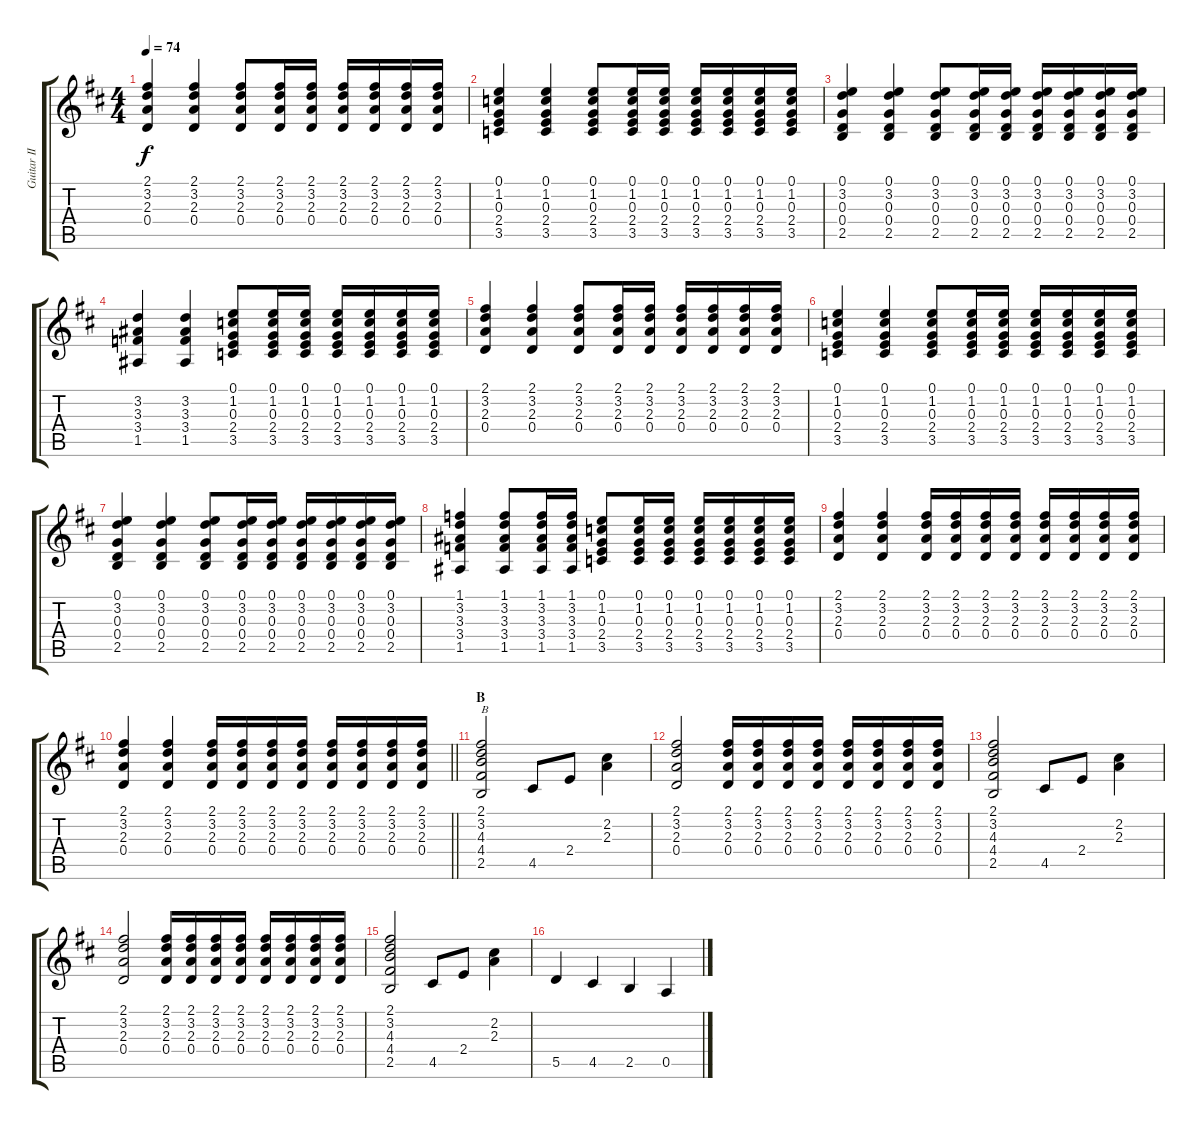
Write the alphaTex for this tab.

\track ("Guitar II" "Guitar II") {instrument electricguitarclean}
\staff {score tabs}
\tuning (E4 B3 G3 D3 A2 E2) {hide}
\ts (4 4)
\tempo 74
\clef g2
\ks d
(2.1 3.2 2.3 0.4).4{dy f} (2.1 3.2 2.3 0.4).4 (2.1 3.2 2.3 0.4).8 (2.1 3.2 2.3 0.4).16 (2.1 3.2 2.3 0.4).16 (2.1 3.2 2.3 0.4).16 (2.1 3.2 2.3 0.4).16 (2.1 3.2 2.3 0.4).16 (2.1 3.2 2.3 0.4).16 |
(0.1 1.2 0.3 2.4 3.5).4 (0.1 1.2 0.3 2.4 3.5).4 (0.1 1.2 0.3 2.4 3.5).8 (0.1 1.2 0.3 2.4 3.5).16 (0.1 1.2 0.3 2.4 3.5).16 (0.1 1.2 0.3 2.4 3.5).16 (0.1 1.2 0.3 2.4 3.5).16 (0.1 1.2 0.3 2.4 3.5).16 (0.1 1.2 0.3 2.4 3.5).16 |
(0.1 3.2 0.3 0.4 2.5).4 (0.1 3.2 0.3 0.4 2.5).4 (0.1 3.2 0.3 0.4 2.5).8 (0.1 3.2 0.3 0.4 2.5).16 (0.1 3.2 0.3 0.4 2.5).16 (0.1 3.2 0.3 0.4 2.5).16 (0.1 3.2 0.3 0.4 2.5).16 (0.1 3.2 0.3 0.4 2.5).16 (0.1 3.2 0.3 0.4 2.5).16 |
(3.2 3.3 3.4 1.5).4 (3.2 3.3 3.4 1.5).4 (0.1 1.2 0.3 2.4 3.5).8 (0.1 1.2 0.3 2.4 3.5).16 (0.1 1.2 0.3 2.4 3.5).16 (0.1 1.2 0.3 2.4 3.5).16 (0.1 1.2 0.3 2.4 3.5).16 (0.1 1.2 0.3 2.4 3.5).16 (0.1 1.2 0.3 2.4 3.5).16 |
(2.1 3.2 2.3 0.4).4 (2.1 3.2 2.3 0.4).4 (2.1 3.2 2.3 0.4).8 (2.1 3.2 2.3 0.4).16 (2.1 3.2 2.3 0.4).16 (2.1 3.2 2.3 0.4).16 (2.1 3.2 2.3 0.4).16 (2.1 3.2 2.3 0.4).16 (2.1 3.2 2.3 0.4).16 |
(0.1 1.2 0.3 2.4 3.5).4 (0.1 1.2 0.3 2.4 3.5).4 (0.1 1.2 0.3 2.4 3.5).8 (0.1 1.2 0.3 2.4 3.5).16 (0.1 1.2 0.3 2.4 3.5).16 (0.1 1.2 0.3 2.4 3.5).16 (0.1 1.2 0.3 2.4 3.5).16 (0.1 1.2 0.3 2.4 3.5).16 (0.1 1.2 0.3 2.4 3.5).16 |
(0.1 3.2 0.3 0.4 2.5).4 (0.1 3.2 0.3 0.4 2.5).4 (0.1 3.2 0.3 0.4 2.5).8 (0.1 3.2 0.3 0.4 2.5).16 (0.1 3.2 0.3 0.4 2.5).16 (0.1 3.2 0.3 0.4 2.5).16 (0.1 3.2 0.3 0.4 2.5).16 (0.1 3.2 0.3 0.4 2.5).16 (0.1 3.2 0.3 0.4 2.5).16 |
(1.1 3.2 3.3 3.4 1.5).4 (1.1 3.2 3.3 3.4 1.5).8 (1.1 3.2 3.3 3.4 1.5).16 (1.1 3.2 3.3 3.4 1.5).16 (0.1 1.2 0.3 2.4 3.5).8 (0.1 1.2 0.3 2.4 3.5).16 (0.1 1.2 0.3 2.4 3.5).16 (0.1 1.2 0.3 2.4 3.5).16 (0.1 1.2 0.3 2.4 3.5).16 (0.1 1.2 0.3 2.4 3.5).16 (0.1 1.2 0.3 2.4 3.5).16 |
(2.1 3.2 2.3 0.4).4 (2.1 3.2 2.3 0.4).4 (2.1 3.2 2.3 0.4).16 (2.1 3.2 2.3 0.4).16 (2.1 3.2 2.3 0.4).16 (2.1 3.2 2.3 0.4).16 (2.1 3.2 2.3 0.4).16 (2.1 3.2 2.3 0.4).16 (2.1 3.2 2.3 0.4).16 (2.1 3.2 2.3 0.4).16 |
\barLineRight lightlight
(2.1 3.2 2.3 0.4).4 (2.1 3.2 2.3 0.4).4 (2.1 3.2 2.3 0.4).16 (2.1 3.2 2.3 0.4).16 (2.1 3.2 2.3 0.4).16 (2.1 3.2 2.3 0.4).16 (2.1 3.2 2.3 0.4).16 (2.1 3.2 2.3 0.4).16 (2.1 3.2 2.3 0.4).16 (2.1 3.2 2.3 0.4).16 |
\section ("" "B")
(2.1 3.2 4.3 4.4 2.5).2{txt "B"} 4.5.8 2.4.8 (2.2 2.3).4 |
(2.1 3.2 2.3 0.4).2 (2.1 3.2 2.3 0.4).16 (2.1 3.2 2.3 0.4).16 (2.1 3.2 2.3 0.4).16 (2.1 3.2 2.3 0.4).16 (2.1 3.2 2.3 0.4).16 (2.1 3.2 2.3 0.4).16 (2.1 3.2 2.3 0.4).16 (2.1 3.2 2.3 0.4).16 |
(2.1 3.2 4.3 4.4 2.5).2 4.5.8 2.4.8 (2.2 2.3).4 |
(2.1 3.2 2.3 0.4).2 (2.1 3.2 2.3 0.4).16 (2.1 3.2 2.3 0.4).16 (2.1 3.2 2.3 0.4).16 (2.1 3.2 2.3 0.4).16 (2.1 3.2 2.3 0.4).16 (2.1 3.2 2.3 0.4).16 (2.1 3.2 2.3 0.4).16 (2.1 3.2 2.3 0.4).16 |
(2.1 3.2 4.3 4.4 2.5).2 4.5.8 2.4.8 (2.2 2.3).4 |
5.5.4 4.5.4 2.5.4 0.5.4
